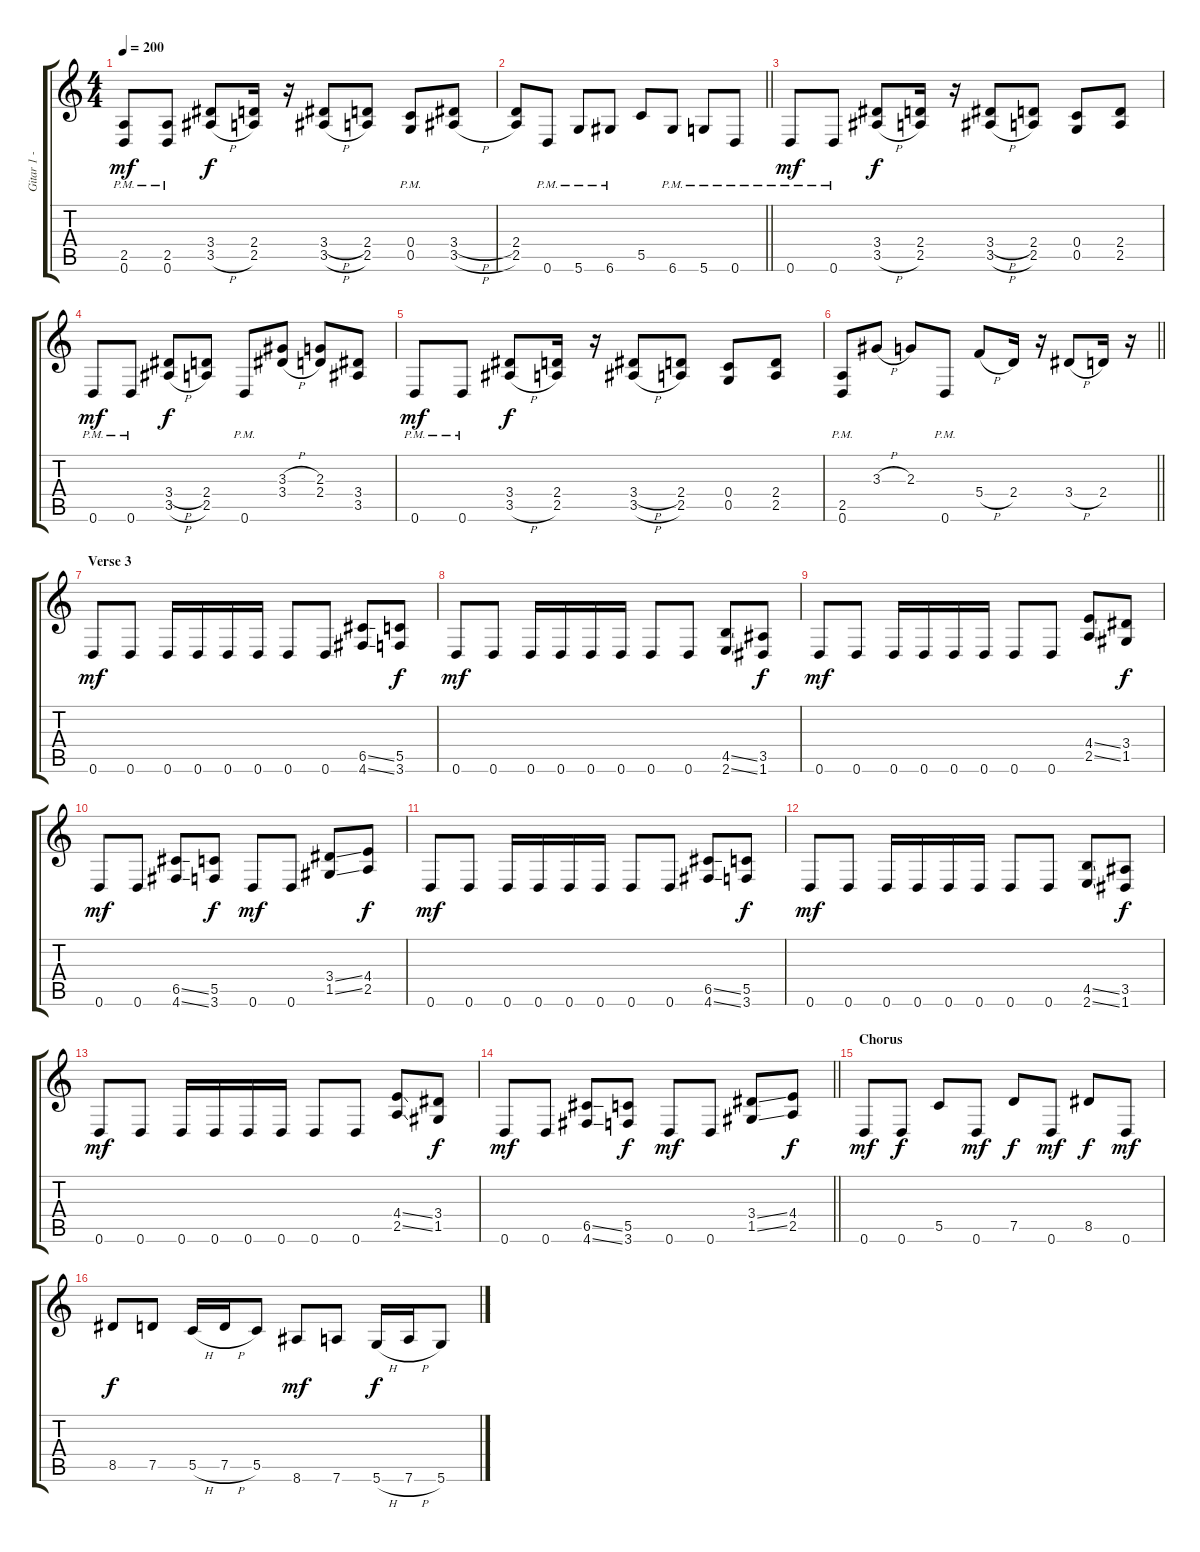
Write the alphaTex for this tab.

\track ("Gitar 1 - Volkan" "Gitar 1 - ") {instrument distortionguitar}
\staff {score tabs}
\tuning (D4 A3 F3 C3 G2 D2) {hide}
\ts (4 4)
\tempo 200
\clef g2
\ks c
(2.5{pm} 0.6{pm}).8{dy mf} (2.5{pm} 0.6{pm}).8 (3.4 3.5{h}).8{dy f} (2.4 2.5).16 r.16 (3.4{h} 3.5{h}).8 (2.4 2.5).8 (0.4{pm} 0.5{pm}).8 (3.4{h} 3.5{h}).8 |
\barLineRight lightlight
(2.4 2.5).8 0.6{pm}.8 5.6{pm}.8 6.6{pm}.8 5.5.8 6.6{pm}.8 5.6{pm}.8 0.6{pm}.8 |
0.6{pm}.8{dy mf} 0.6{pm}.8 (3.4 3.5{h}).8{dy f} (2.4 2.5).16 r.16 (3.4{h} 3.5{h}).8 (2.4 2.5).8 (0.4 0.5).8 (2.4 2.5).8 |
0.6{pm}.8{dy mf} 0.6{pm}.8 (3.4{h} 3.5{h}).8{dy f} (2.4 2.5).8 0.6{pm}.8 (3.3{h} 3.4{h}).8 (2.3 2.4).8 (3.4 3.5).8 |
0.6{pm}.8{dy mf} 0.6{pm}.8 (3.4 3.5{h}).8{dy f} (2.4 2.5).16 r.16 (3.4{h} 3.5{h}).8 (2.4 2.5).8 (0.4 0.5).8 (2.4 2.5).8 |
\barLineRight lightlight
(2.5 0.6{pm}).8 3.3{h}.8 2.3.8 0.6{pm}.8 5.4{h}.8 2.4.16 r.16 3.4{h}.8 2.4.16 r.16 |
\section ("" "Verse 3")
0.6.8{dy mf} 0.6.8 0.6.16 0.6.16 0.6.16 0.6.16 0.6.8 0.6.8 (6.5{ss} 4.6{ss}).8 (5.5 3.6).8{dy f} |
0.6.8{dy mf} 0.6.8 0.6.16 0.6.16 0.6.16 0.6.16 0.6.8 0.6.8 (4.5{ss} 2.6{ss}).8 (3.5 1.6).8{dy f} |
0.6.8{dy mf} 0.6.8 0.6.16 0.6.16 0.6.16 0.6.16 0.6.8 0.6.8 (4.4{ss} 2.5{ss}).8 (3.4 1.5).8{dy f} |
0.6.8{dy mf} 0.6.8 (6.5{ss} 4.6{ss}).8 (5.5 3.6).8{dy f} 0.6.8{dy mf} 0.6.8 (3.4{ss} 1.5{ss}).8 (4.4 2.5).8{dy f} |
0.6.8{dy mf} 0.6.8 0.6.16 0.6.16 0.6.16 0.6.16 0.6.8 0.6.8 (6.5{ss} 4.6{ss}).8 (5.5 3.6).8{dy f} |
0.6.8{dy mf} 0.6.8 0.6.16 0.6.16 0.6.16 0.6.16 0.6.8 0.6.8 (4.5{ss} 2.6{ss}).8 (3.5 1.6).8{dy f} |
0.6.8{dy mf} 0.6.8 0.6.16 0.6.16 0.6.16 0.6.16 0.6.8 0.6.8 (4.4{ss} 2.5{ss}).8 (3.4 1.5).8{dy f} |
\barLineRight lightlight
0.6.8{dy mf} 0.6.8 (6.5{ss} 4.6{ss}).8 (5.5 3.6).8{dy f} 0.6.8{dy mf} 0.6.8 (3.4{ss} 1.5{ss}).8 (4.4 2.5).8{dy f} |
\section ("" "Chorus")
0.6.8{dy mf} 0.6.8{dy f} 5.5.8 0.6.8{dy mf} 7.5.8{dy f} 0.6.8{dy mf} 8.5.8{dy f} 0.6.8{dy mf} |
8.5.8{dy f} 7.5.8 5.5{h}.16 7.5{h}.16 5.5.8 8.6.8{dy mf} 7.6.8 5.6{h}.16{dy f} 7.6{h}.16 5.6.8
